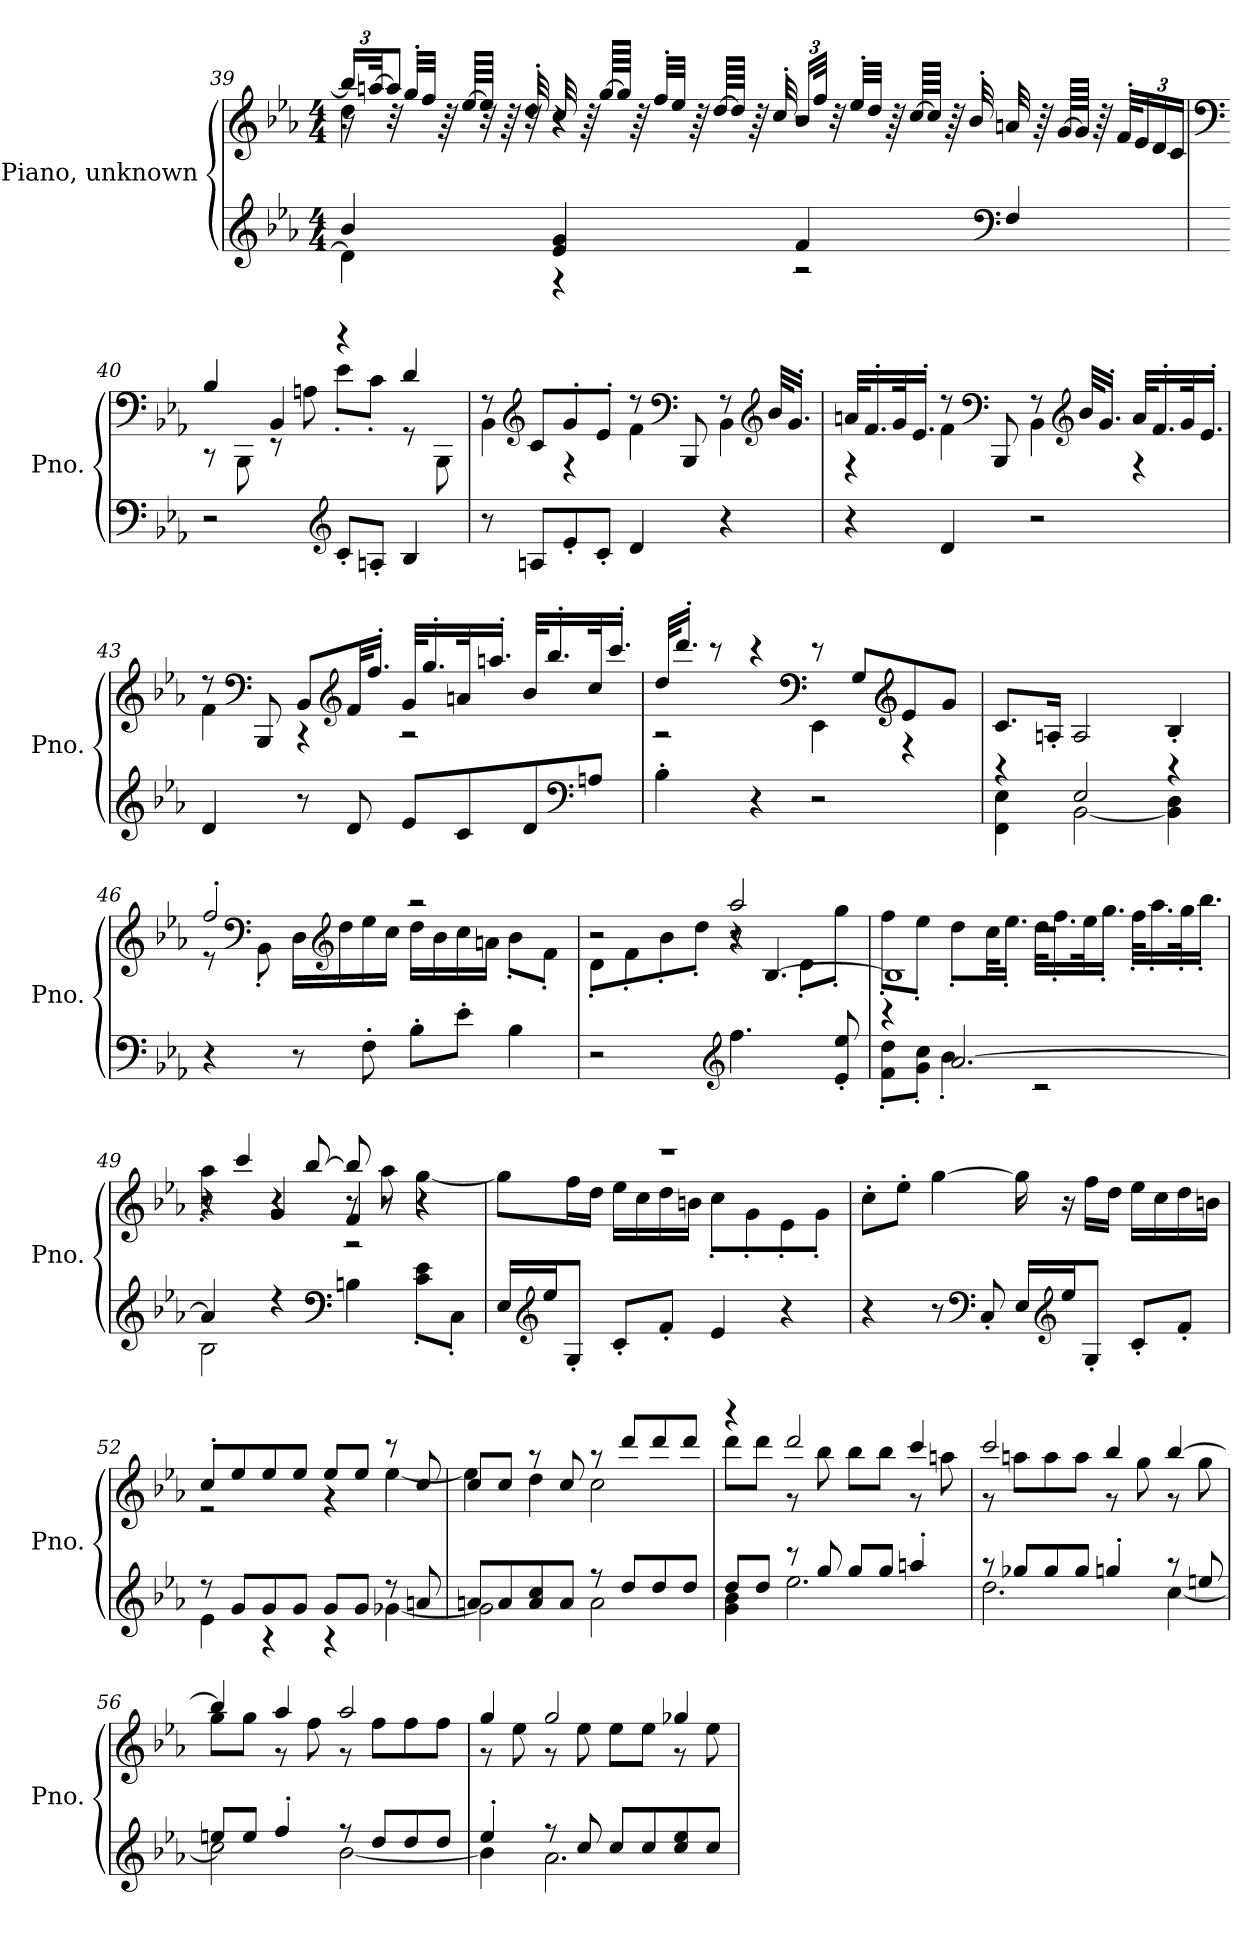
**kern	**kern
*part1	*part1
*staff2	*staff1
*I"Piano, unknown	*
*I'Pno.	*
!!LO:LB:g=z
*clefG2	*clefG2
*k[b-e-a-]	*k[b-e-a-]
*M4/4	*M4/4
=39	=39
*^	*^
*	*	*	*^
*	*	*	*	*Xbrackettup
4b-/	4d\]	16r	4dd\	24bb-/LL]
.	.	.	.	[48aan/JK
.	.	32r	.	8aa/J]
.	.	32gg'/LLL	.	.
.	.	32ff/JJJ	.	.
.	.	64r	.	.
.	.	[64ee-/LLLL	.	.
.	.	64ee-/JJJJ]	.	32r
.	.	64r	.	.
.	.	32r	.	32dd'/
4e-/ 4g/	4r	4r	4r	32cc/
.	.	.	.	64r
.	.	.	.	[64gg/LLLL
.	.	.	.	64gg/JJJJ]
.	.	.	.	64r
.	.	.	.	32ff'/LLL
.	.	.	.	32ee-/JJJ
.	.	.	.	64r
.	.	.	.	[64dd/LLLL
.	.	.	.	64dd/JJJJ]
.	.	.	.	64r
.	.	.	.	32cc'/
4f/	2r	2r	2r	24b-/LL
.	.	.	.	48ff/JJk
.	.	.	.	32r
.	.	.	.	32ee-'/LLL
.	.	.	.	32dd/JJJ
.	.	.	.	64r
.	.	.	.	[64cc/LLLL
.	.	.	.	64cc/JJJJ]
.	.	.	.	64r
.	.	.	.	32b-'/
*clefF4	*	*	*	*
4F/	.	.	.	32an/
.	.	.	.	64r
.	.	.	.	[64g/LLLL
.	.	.	.	64g/JJJJ]
.	.	.	.	64r
.	.	.	.	32f'/KLL
.	.	.	.	24e-/
.	.	.	.	24d/
.	.	.	.	24c/JJ
*v	*v	*	*	*
*	*v	*v	*v
!!LO:LB:g=z
=40	=40
*	*clefF4
*	*^
2r	4B-/	8r
.	.	8BBB-\
.	4BB-/	8r
.	.	8An\
*clefG2	*	*
8c'/L	4r	8e-'\L
8An'/J	.	8c'\J
4B-/	4d/	8r
.	.	8BBB-\
=41	=41	=41
8r	8r	4BB-\
*	*clefG2	*
8An/L	8c/L	.
8e-'/	8g'/	4r
8c'/J	8e-'/J	.
4d/	8r	4f\
*	*clefF4	*
.	8BBB-/	.
4r	8r	4BB-\
*	*clefG2	*
.	32b-/KLL	.
.	16.g'/JJ	.
!!LO:LB:g=z	!!
=42	=42	=42
4r	32an/KLL	4r
.	16.f'/	.
.	32g/K	.
.	16.e-'/JJ	.
4d/	8r	4f\
*	*clefF4	*
.	8BBB-/	.
2r	8r	4BB-\
*	*clefG2	*
.	32b-/KLL	.
.	16.g'/JJ	.
.	32a/KLL	4r
.	16.f'/	.
.	32g/K	.
.	16.e-'/JJ	.
=43	=43	=43
4d/	8r	4f\
*	*clefF4	*
.	8BBB-/	.
8r	8BB-/L	4r
*	*clefG2	*
8d/	32f/KL	.
.	16.ff'/JJ	.
8e-/L	32g/KLL	2r
.	16.gg'/	.
8c/	32an/K	.
.	16.aan'/JJ	.
8d/	32b-/KLL	.
.	16.bb-'/	.
*clefF4	*	*
8An/J	32cc/K	.
.	16.ccc'/JJ	.
!!LO:PB:g=z	!!
=44	=44	=44
4B-'\	32dd/KLL	2r
.	16.ddd'/JJ	.
.	8r	.
4r	4r	.
*	*clefF4	*
2r	8r	4EE-\
.	8G/L	.
*	*clefG2	*
.	8e-/	4r
.	8g/J	.
*	*v	*v
=45	=45
*^	*
4r	4FF\ 4E-\	8.c/L
.	.	16An'/Jk
2E-/	[2BB-\	2A/
4r	4BB-\] 4D\	4B-'/
*v	*v	*
=46	=46
*	*^
4r	2ff'/	8r
*	*clefF4	*
.	.	8BB-'\
8r	.	16D\LL
*	*clefG2	*
.	.	16dd\
8F'\	.	16ee-\
.	.	16cc\JJ
8B-'\L	2r	16dd\LL
.	.	16b-\
8e-'\J	.	16cc\
.	.	16an\JJ
4B-\	.	8b-'\L
.	.	8f'\J
!!LO:LB:g=z
=47	=47	=47
*	*	*^
2r	2r	8d'\L	2r
.	.	8f'\	.
.	.	8b-'\	.
.	.	8dd'\J	.
*clefG2	*	*	*
4.ff\	2aa-/	4r	8r
.	.	.	[4.B-/
.	.	8d'\L	.
8e-/' 8ee-/'	.	8gg'\J	.
=48	=48	=48	=48
*^	*	*	*
4r	8f\' 8dd\'L	1r	8ff'\L	1B-]
.	8g\' 8cc\'J	.	8ee-'\J	.
[2.a-/	4b-'\	.	8dd'\L	.
.	.	.	32cc\KL	.
.	.	.	16.ee-'\JJ	.
.	2r	.	32dd\KLL	.
.	.	.	16.ff'\	.
.	.	.	32ee-\K	.
.	.	.	16.gg'\JJ	.
.	.	.	32ff'\KLL	.
.	.	.	16.aa-'\	.
.	.	.	32gg'\K	.
.	.	.	16.bb-'\JJ	.
=49	=49	=49	=49	=49
4a-/]	2B-\	8r	4aa-'\	4r
.	.	4ccc/	.	.
4r	.	.	4r	4g/
.	.	[8bb-/	.	.
*clefF4	*	*	*	*
2r	4Bn\	8bb-/]	8r	4f/
.	.	8r	8aa-\	.
.	8c\' 8e-\'L	4r	[4gg\	4r
.	8C'\J	.	.	.
*v	*v	*	*	*
*	*	*v	*v
!!LO:LB:g=z
=50	=50	=50
16E-/LL	1r	8gg\L]
*clefG2	*	*
16ee-/J	.	.
8G'/J	.	16ff\L
.	.	16dd\JJ
8c'/L	.	16ee-\LL
.	.	16cc\
8f'/J	.	16dd\
.	.	16bn\JJ
4e-/	.	8cc'\L
.	.	8g'\
4r	.	8e-'\
.	.	8g'\J
*	*v	*v
=51	=51
4r	8cc'\L
.	8ee-'\J
8r	[4gg\
*clefF4	*
8C'/	.
16E-/LL	16gg\]
*clefG2	*
16ee-/J	16r
8G'/J	16ff\LL
.	16dd\JJ
8c'/L	16ee-\LL
.	16cc\
8f'/J	16dd\
.	16bn\JJ
=52	=52
*^	*^
8r	4e-\	8cc'/L	2r
8g/L	.	8ee-/	.
8g/	4r	8ee-/	.
8g/J	.	8ee-/J	.
8g/L	4r	8ee-/L	4r
8g/J	.	8ee-/J	.
8r	[4g-X\	8r	[4ee-\
8an/	.	8cc/	.
!!LO:LB:g=z	!!
=53	=53	=53	=53
8an/L	2g-\]	8cc/L	4ee-\]
8a/	.	8cc/J	.
8a/ 8cc/	.	8r	4dd\
8a/J	.	8cc/	.
8r	2a\	8r	2cc\
8dd/L	.	8ddd/L	.
8dd/	.	8ddd/	.
8dd/J	.	8ddd/J	.
=54	=54	=54	=54
8dd/L	4g\ 4b-\	4r	8ddd\L
8dd/J	.	.	8ddd\J
8r	2.ee-\	2ddd/	8r
8gg/	.	.	8bb-\
8gg/L	.	.	8bb-\L
8gg/J	.	.	8bb-\J
4aan'/	.	4ccc/	8r
.	.	.	8aan\
=55	=55	=55	=55
8r	2.dd\	2ccc/	8r
8gg-X/L	.	.	8aan\L
8gg-/	.	.	8aa\
8gg-/J	.	.	8aa\J
4ggn'/	.	4bb-/	8r
.	.	.	8gg\
8r	[4cc\	[4bb-/	8r
8een/	.	.	8gg\
=56	=56	=56	=56
8een/L	2cc\]	4bb-/]	8gg\L
8ee/J	.	.	8gg\J
4ff'/	.	4aa-/	8r
.	.	.	8ff\
8r	[2b-\	2aa-/	8r
8dd/L	.	.	8ff\L
8dd/	.	.	8ff\
8dd/J	.	.	8ff\J
!!LO:LB:g=z	!!
=57	=57	=57	=57
4ee-'/	4b-\]	4gg/	8r
.	.	.	8ee-\
8r	2.a-\	2gg/	8r
8cc/	.	.	8ee-\
8cc/L	.	.	8ee-\L
8cc/	.	.	8ee-\J
8cc/ 8ee-/	.	4gg-X/	8r
8cc/J	.	.	8ee-\
*v	*v	*	*
*	*v	*v
=	=
*-	*-
